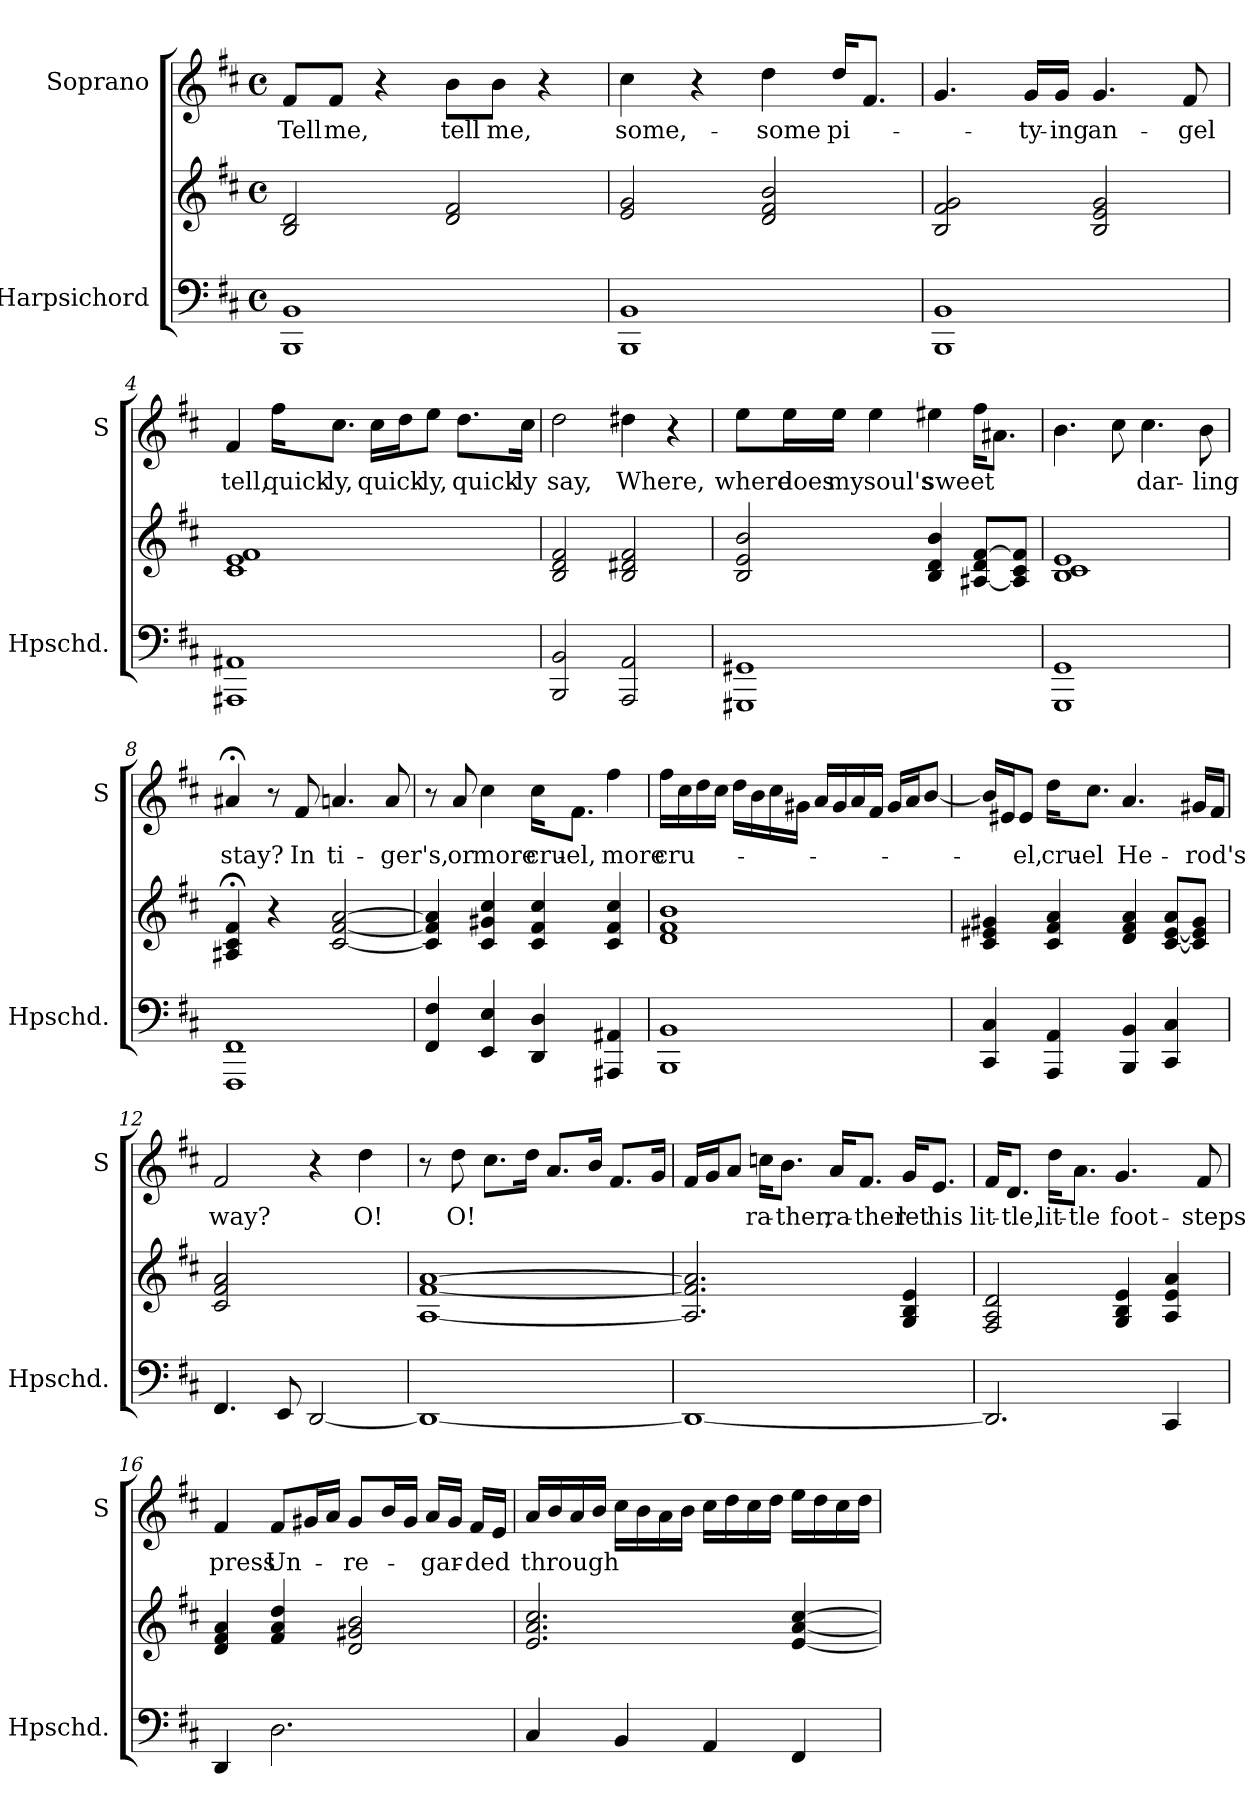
**kern	**kern	**kern	**text
*part2	*part2	*part1	*part1
*staff3	*staff2	*staff1	*staff1
*I"Harpsichord	*	*I"Soprano	*
*I'Hpschd.	*	*I'S	*
*clefF4	*clefG2	*clefG2	*
*k[f#c#]	*k[f#c#]	*k[f#c#]	*
*D:	*D:	*D:	*
*M4/4	*M4/4	*M4/4	*
*met(c)	*met(c)	*met(c)	*
*MM80	*MM80	*MM80	*
=1	=1	=1	=1
!	!	!	!LO:LY:b
1BBB 1BB	2B/ 2d/	8f#/L	Tell
!	!	!	!LO:LY:b
.	.	8f#/J	me,
.	.	4r	.
!	!	!	!LO:LY:b
.	2d/ 2f#/	8b\L	tell
!	!	!	!LO:LY:b
.	.	8b\J	me,
.	.	4r	.
=2	=2	=2	=2
!	!	!	!LO:LY:b
1BBB 1BB	2e/ 2g/	4cc#\	some,-
.	.	4r	.
!	!	!	!LO:LY:b
.	2d/ 2f#/ 2b/	4dd\	-some
!	!	!	!LO:LY:b
.	.	16dd/KL	pi-
.	.	8.f#/J	.
=3	=3	=3	=3
1BBB 1BB	2B/ 2f#/ 2g/	4.g/	.
!	!	!	!LO:LY:b
.	.	16g/LL	-ty-
!	!	!	!LO:LY:b
.	.	16g/JJ	-ing
!	!	!	!LO:LY:b
.	2B/ 2e/ 2g/	4.g/	an-
!	!	!	!LO:LY:b
.	.	8f#/	-gel
=4	=4	=4	=4
!	!	!	!LO:LY:b
1AAA#X 1AA#X	1c# 1e 1f#	4f#/	tell,
!	!	!	!LO:LY:b
.	.	16ff#\KL	quick-
!	!	!	!LO:LY:b
.	.	8.cc#\J	-ly,
!	!	!	!LO:LY:b
.	.	16cc#\LL	quick-
.	.	16dd\J	.
!	!	!	!LO:LY:b
.	.	8ee\J	-ly,
!	!	!	!LO:LY:b
.	.	8.dd\L	quick-
!	!	!	!LO:LY:b
.	.	16cc#\Jk	-ly
!!LO:LB:g=z
=5	=5	=5	=5
!	!	!	!LO:LY:b
2BBB/ 2BB/	2B/ 2d/ 2f#/	2dd\	say,
!	!	!	!LO:LY:b
2AAA/ 2AA/	2B/ 2d#X/ 2f#/	4dd#X\	Where,
.	.	4r	.
=6	=6	=6	=6
!	!	!	!LO:LY:b
1GGG#X 1GG#X	2B/ 2e/ 2b/	8ee\L	where
!	!	!	!LO:LY:b
.	.	16ee\L	does
!	!	!	!LO:LY:b
.	.	16ee\JJ	my
!	!	!	!LO:LY:b
.	.	4ee\	soul's
!	!	!	!LO:LY:b
.	4B/ 4d/ 4b/	4ee#X\	sweet
.	[8A#X/ 8d/ [8f#/L	16ff#\KL	.
.	.	8.a#X\J	.
.	8A#/] 8c#/ 8f#/]J	.	.
=7	=7	=7	=7
1GGG 1GG	1B 1c# 1e	4.b\	.
.	.	8cc#\	.
!	!	!	!LO:LY:b
.	.	4.cc#\	dar-
!	!	!	!LO:LY:b
.	.	8b\	-ling
=8	=8	=8	=8
!	!	!	!LO:LY:b
1FFF# 1FF#	4A#X/;< 4c#/;< 4f#/;<	4a#X;</	stay?
.	4r	8r	.
!	!	!	!LO:LY:b
.	.	8f#/	In
!	!	!	!LO:LY:b
.	[2c#/ [2f#/ [2a/	4.an/	ti-
!	!	!	!LO:LY:b
.	.	8a/	-ger's,
!!LO:LB:g=z
=9	=9	=9	=9
4FF#/ 4F#/	4c#/] 4f#/] 4a/]	8r	.
!	!	!	!LO:LY:b
.	.	8a/	or
!	!	!	!LO:LY:b
4EE/ 4E/	4c#/ 4g#X/ 4cc#/	4cc#\	more
!	!	!	!LO:LY:b
4DD/ 4D/	4c#/ 4f#/ 4cc#/	16cc#\KL	cru-
!	!	!	!LO:LY:b
.	.	8.f#\J	-el,
!	!	!	!LO:LY:b
4AAA#X/ 4AA#X/	4c#/ 4f#/ 4cc#/	4ff#\	more
=10	=10	=10	=10
!	!	!	!LO:LY:b
1BBB 1BB	1d 1f# 1b	16ff#\LL	cru-
.	.	16cc#\	.
.	.	16dd\	.
.	.	16cc#\JJ	.
.	.	16dd\LL	.
.	.	16b\	.
.	.	16cc#\	.
.	.	16g#X\JJ	.
.	.	16a/LL	.
.	.	16g#/	.
.	.	16a/	.
.	.	16f#/JJ	.
.	.	16g#/LL	.
.	.	16a/J	.
.	.	[8b/J	.
=11	=11	=11	=11
4CC#/ 4C#/	4c#/ 4e#X/ 4g#X/	16b/LL]	.
.	.	16e#X/J	.
!	!	!	!LO:LY:b
.	.	8e#/J	-el,
!	!	!	!LO:LY:b
4AAA/ 4AA/	4c#/ 4f#/ 4a/	16dd\KL	cru-
!	!	!	!LO:LY:b
.	.	8.cc#\J	-el
!	!	!	!LO:LY:b
4BBB/ 4BB/	4d/ 4f#/ 4a/	4.a/	He-
4CC#/ 4C#/	[8c#/ [8e#/ 8a/L	.	.
!	!	!	!LO:LY:b
.	8c#/] 8e#/] 8g#/J	16g#X/LL	-rod's
.	.	16f#/JJ	.
=12	=12	=12	=12
!	!	!	!LO:LY:b
4.FF#/	2c#/ 2f#/ 2a/	2f#/	way?
8EE/	.	.	.
[2DD/	2ryy	4r	.
!	!	!	!LO:LY:b
.	.	4dd\	O!
!!LO:PB:g=z
=13	=13	=13	=13
1DD_	[1A [1f# [1a	8r	.
!	!	!	!LO:LY:b
.	.	8dd\	O!
.	.	8.cc#\L	.
.	.	16dd\Jk	.
.	.	8.a/L	.
.	.	16b/Jk	.
.	.	8.f#/L	.
.	.	16g/Jk	.
=14	=14	=14	=14
1DD_	2.A/] 2.f#/] 2.a/]	16f#/LL	.
.	.	16g/J	.
.	.	8a/J	.
!	!	!	!LO:LY:b
.	.	16ccn\KL	ra-
!	!	!	!LO:LY:b
.	.	8.b\J	-ther,
!	!	!	!LO:LY:b
.	.	16a/KL	ra-
!	!	!	!LO:LY:b
.	.	8.f#/J	-ther
!	!	!	!LO:LY:b
.	4G/ 4B/ 4e/	16g/KL	let
!	!	!	!LO:LY:b
.	.	8.e/J	his
=15	=15	=15	=15
!	!	!	!LO:LY:b
2.DD/]	2F#/ 2A/ 2d/	16f#/KL	lit-
!	!	!	!LO:LY:b
.	.	8.d/J	-tle,
!	!	!	!LO:LY:b
.	.	16dd\KL	lit-
!	!	!	!LO:LY:b
.	.	8.a\J	-tle
!	!	!	!LO:LY:b
.	4G/ 4B/ 4e/	4.g/	foot-
4CC#/	4A/ 4e/ 4a/	.	.
!	!	!	!LO:LY:b
.	.	8f#/	-steps
=16	=16	=16	=16
!	!	!	!LO:LY:b
4DD/	4d/ 4f#/ 4a/	4f#/	press
!	!	!	!LO:LY:b
2.D\	4f#/ 4a/ 4dd/	8f#/L	Un-
.	.	16g#X/L	.
.	.	16a/JJ	.
!	!	!	!LO:LY:b
.	2d/ 2g#X/ 2b/	8g#/L	-re-
.	.	16b/L	.
.	.	16g#/JJ	.
!	!	!	!LO:LY:b
.	.	16a/LL	-gar-
.	.	16g#/JJ	.
!	!	!	!LO:LY:b
.	.	16f#/LL	-ded
.	.	16e/JJ	.
!!LO:LB:g=z
=17	=17	=17	=17
!	!	!	!LO:LY:b
4C#/	2.e/ 2.a/ 2.cc#/	16a/LL	through
.	.	16b/	.
.	.	16a/	.
.	.	16b/JJ	.
4BB/	.	16cc#\LL	.
.	.	16b\	.
.	.	16a\	.
.	.	16b\JJ	.
4AA/	.	16cc#\LL	.
.	.	16dd\	.
.	.	16cc#\	.
.	.	16dd\JJ	.
4FF#/	[4e/ [4a/ [4cc#/	16ee\LL	.
.	.	16dd\	.
.	.	16cc#\	.
.	.	16dd\JJ	.
=	=	=	=
*-	*-	*-	*-
